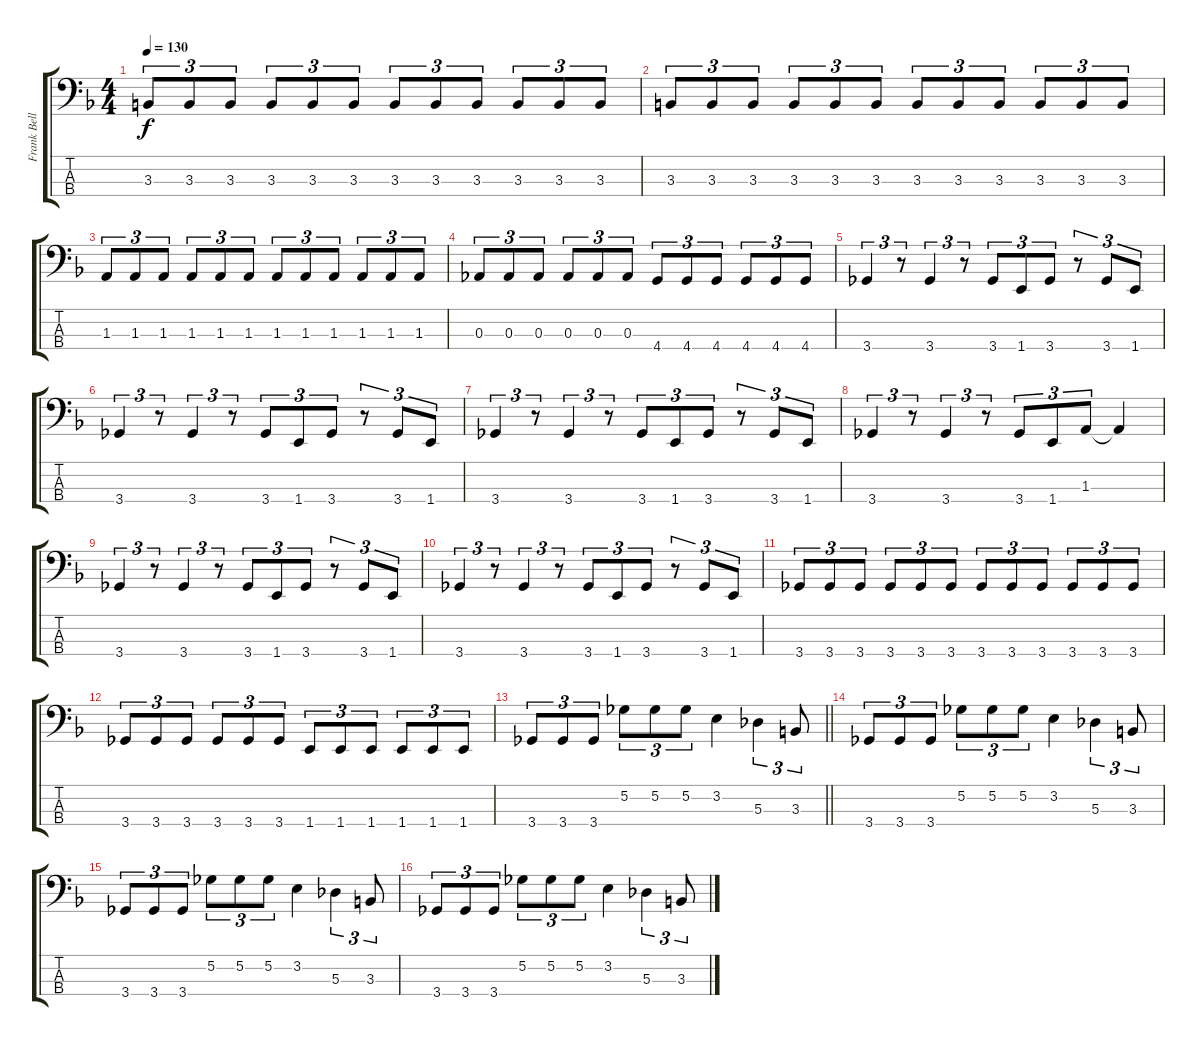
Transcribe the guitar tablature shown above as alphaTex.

\track ("Frank Bello" "Frank Bell") {instrument electricbassfinger}
\staff {score tabs}
\tuning (Gb2 Db2 Ab1 Eb1) {hide}
\ts (4 4)
\tempo 130
\clef f4
\ks f
3.3.8{tu (3 2) dy f} 3.3.8{tu (3 2)} 3.3.8{tu (3 2)} 3.3.8{tu (3 2)} 3.3.8{tu (3 2)} 3.3.8{tu (3 2)} 3.3.8{tu (3 2)} 3.3.8{tu (3 2)} 3.3.8{tu (3 2)} 3.3.8{tu (3 2)} 3.3.8{tu (3 2)} 3.3.8{tu (3 2)} |
3.3.8{tu (3 2)} 3.3.8{tu (3 2)} 3.3.8{tu (3 2)} 3.3.8{tu (3 2)} 3.3.8{tu (3 2)} 3.3.8{tu (3 2)} 3.3.8{tu (3 2)} 3.3.8{tu (3 2)} 3.3.8{tu (3 2)} 3.3.8{tu (3 2)} 3.3.8{tu (3 2)} 3.3.8{tu (3 2)} |
1.3.8{tu (3 2)} 1.3.8{tu (3 2)} 1.3.8{tu (3 2)} 1.3.8{tu (3 2)} 1.3.8{tu (3 2)} 1.3.8{tu (3 2)} 1.3.8{tu (3 2)} 1.3.8{tu (3 2)} 1.3.8{tu (3 2)} 1.3.8{tu (3 2)} 1.3.8{tu (3 2)} 1.3.8{tu (3 2)} |
0.3.8{tu (3 2)} 0.3.8{tu (3 2)} 0.3.8{tu (3 2)} 0.3.8{tu (3 2)} 0.3.8{tu (3 2)} 0.3.8{tu (3 2)} 4.4.8{tu (3 2)} 4.4.8{tu (3 2)} 4.4.8{tu (3 2)} 4.4.8{tu (3 2)} 4.4.8{tu (3 2)} 4.4.8{tu (3 2)} |
3.4.4{tu (3 2)} r.8{tu (3 2)} 3.4.4{tu (3 2)} r.8{tu (3 2)} 3.4.8{tu (3 2)} 1.4.8{tu (3 2)} 3.4.8{tu (3 2)} r.8{tu (3 2)} 3.4.8{tu (3 2)} 1.4.8{tu (3 2)} |
3.4.4{tu (3 2)} r.8{tu (3 2)} 3.4.4{tu (3 2)} r.8{tu (3 2)} 3.4.8{tu (3 2)} 1.4.8{tu (3 2)} 3.4.8{tu (3 2)} r.8{tu (3 2)} 3.4.8{tu (3 2)} 1.4.8{tu (3 2)} |
3.4.4{tu (3 2)} r.8{tu (3 2)} 3.4.4{tu (3 2)} r.8{tu (3 2)} 3.4.8{tu (3 2)} 1.4.8{tu (3 2)} 3.4.8{tu (3 2)} r.8{tu (3 2)} 3.4.8{tu (3 2)} 1.4.8{tu (3 2)} |
3.4.4{tu (3 2)} r.8{tu (3 2)} 3.4.4{tu (3 2)} r.8{tu (3 2)} 3.4.8{tu (3 2)} 1.4.8{tu (3 2)} 1.3.8{tu (3 2)} 1.3{t}.4 |
3.4.4{tu (3 2)} r.8{tu (3 2)} 3.4.4{tu (3 2)} r.8{tu (3 2)} 3.4.8{tu (3 2)} 1.4.8{tu (3 2)} 3.4.8{tu (3 2)} r.8{tu (3 2)} 3.4.8{tu (3 2)} 1.4.8{tu (3 2)} |
3.4.4{tu (3 2)} r.8{tu (3 2)} 3.4.4{tu (3 2)} r.8{tu (3 2)} 3.4.8{tu (3 2)} 1.4.8{tu (3 2)} 3.4.8{tu (3 2)} r.8{tu (3 2)} 3.4.8{tu (3 2)} 1.4.8{tu (3 2)} |
3.4.8{tu (3 2)} 3.4.8{tu (3 2)} 3.4.8{tu (3 2)} 3.4.8{tu (3 2)} 3.4.8{tu (3 2)} 3.4.8{tu (3 2)} 3.4.8{tu (3 2)} 3.4.8{tu (3 2)} 3.4.8{tu (3 2)} 3.4.8{tu (3 2)} 3.4.8{tu (3 2)} 3.4.8{tu (3 2)} |
3.4.8{tu (3 2)} 3.4.8{tu (3 2)} 3.4.8{tu (3 2)} 3.4.8{tu (3 2)} 3.4.8{tu (3 2)} 3.4.8{tu (3 2)} 1.4.8{tu (3 2)} 1.4.8{tu (3 2)} 1.4.8{tu (3 2)} 1.4.8{tu (3 2)} 1.4.8{tu (3 2)} 1.4.8{tu (3 2)} |
\barLineRight lightlight
3.4.8{tu (3 2)} 3.4.8{tu (3 2)} 3.4.8{tu (3 2)} 5.2.8{tu (3 2)} 5.2.8{tu (3 2)} 5.2.8{tu (3 2)} 3.2.4 5.3.4{tu (3 2)} 3.3.8{tu (3 2)} |
3.4.8{tu (3 2)} 3.4.8{tu (3 2)} 3.4.8{tu (3 2)} 5.2.8{tu (3 2)} 5.2.8{tu (3 2)} 5.2.8{tu (3 2)} 3.2.4 5.3.4{tu (3 2)} 3.3.8{tu (3 2)} |
3.4.8{tu (3 2)} 3.4.8{tu (3 2)} 3.4.8{tu (3 2)} 5.2.8{tu (3 2)} 5.2.8{tu (3 2)} 5.2.8{tu (3 2)} 3.2.4 5.3.4{tu (3 2)} 3.3.8{tu (3 2)} |
3.4.8{tu (3 2)} 3.4.8{tu (3 2)} 3.4.8{tu (3 2)} 5.2.8{tu (3 2)} 5.2.8{tu (3 2)} 5.2.8{tu (3 2)} 3.2.4 5.3.4{tu (3 2)} 3.3.8{tu (3 2)}
